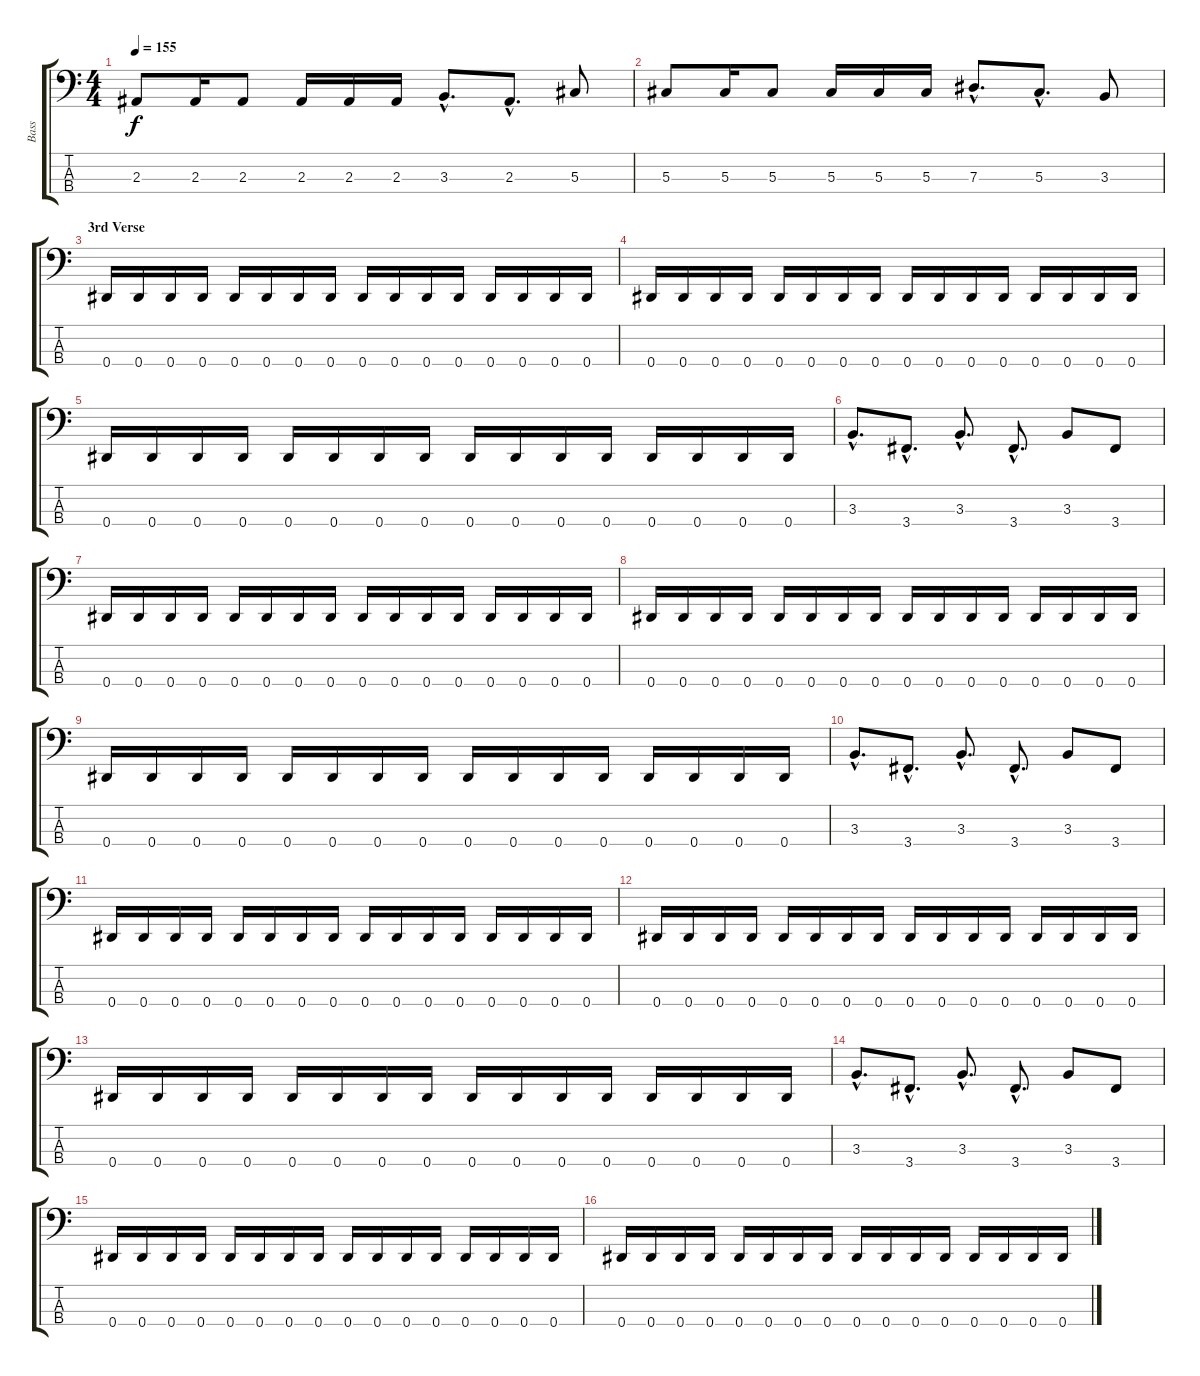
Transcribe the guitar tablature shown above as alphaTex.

\track ("Bass" "Bass") {instrument electricbassfinger}
\staff {score tabs}
\tuning (Gb2 Db2 Ab1 Eb1) {hide}
\ts (4 4)
\tempo 155
\clef f4
\ks c
2.3.8{dy f} 2.3.16 2.3.8 2.3.16 2.3.16 2.3.16 3.3{hac}.8{d} 2.3{hac}.8{d} 5.3.8 |
5.3.8 5.3.16 5.3.8 5.3.16 5.3.16 5.3.16 7.3{hac}.8{d} 5.3{hac}.8{d} 3.3.8 |
\section ("" "3rd Verse")
0.4.16 0.4.16 0.4.16 0.4.16 0.4.16 0.4.16 0.4.16 0.4.16 0.4.16 0.4.16 0.4.16 0.4.16 0.4.16 0.4.16 0.4.16 0.4.16 |
0.4.16 0.4.16 0.4.16 0.4.16 0.4.16 0.4.16 0.4.16 0.4.16 0.4.16 0.4.16 0.4.16 0.4.16 0.4.16 0.4.16 0.4.16 0.4.16 |
0.4.16 0.4.16 0.4.16 0.4.16 0.4.16 0.4.16 0.4.16 0.4.16 0.4.16 0.4.16 0.4.16 0.4.16 0.4.16 0.4.16 0.4.16 0.4.16 |
3.3{hac}.8{d} 3.4{hac}.8{d} 3.3{hac}.8{d} 3.4{hac}.8{d} 3.3.8 3.4.8 |
0.4.16 0.4.16 0.4.16 0.4.16 0.4.16 0.4.16 0.4.16 0.4.16 0.4.16 0.4.16 0.4.16 0.4.16 0.4.16 0.4.16 0.4.16 0.4.16 |
0.4.16 0.4.16 0.4.16 0.4.16 0.4.16 0.4.16 0.4.16 0.4.16 0.4.16 0.4.16 0.4.16 0.4.16 0.4.16 0.4.16 0.4.16 0.4.16 |
0.4.16 0.4.16 0.4.16 0.4.16 0.4.16 0.4.16 0.4.16 0.4.16 0.4.16 0.4.16 0.4.16 0.4.16 0.4.16 0.4.16 0.4.16 0.4.16 |
3.3{hac}.8{d} 3.4{hac}.8{d} 3.3{hac}.8{d} 3.4{hac}.8{d} 3.3.8 3.4.8 |
0.4.16 0.4.16 0.4.16 0.4.16 0.4.16 0.4.16 0.4.16 0.4.16 0.4.16 0.4.16 0.4.16 0.4.16 0.4.16 0.4.16 0.4.16 0.4.16 |
0.4.16 0.4.16 0.4.16 0.4.16 0.4.16 0.4.16 0.4.16 0.4.16 0.4.16 0.4.16 0.4.16 0.4.16 0.4.16 0.4.16 0.4.16 0.4.16 |
0.4.16 0.4.16 0.4.16 0.4.16 0.4.16 0.4.16 0.4.16 0.4.16 0.4.16 0.4.16 0.4.16 0.4.16 0.4.16 0.4.16 0.4.16 0.4.16 |
3.3{hac}.8{d} 3.4{hac}.8{d} 3.3{hac}.8{d} 3.4{hac}.8{d} 3.3.8 3.4.8 |
0.4.16 0.4.16 0.4.16 0.4.16 0.4.16 0.4.16 0.4.16 0.4.16 0.4.16 0.4.16 0.4.16 0.4.16 0.4.16 0.4.16 0.4.16 0.4.16 |
0.4.16 0.4.16 0.4.16 0.4.16 0.4.16 0.4.16 0.4.16 0.4.16 0.4.16 0.4.16 0.4.16 0.4.16 0.4.16 0.4.16 0.4.16 0.4.16
